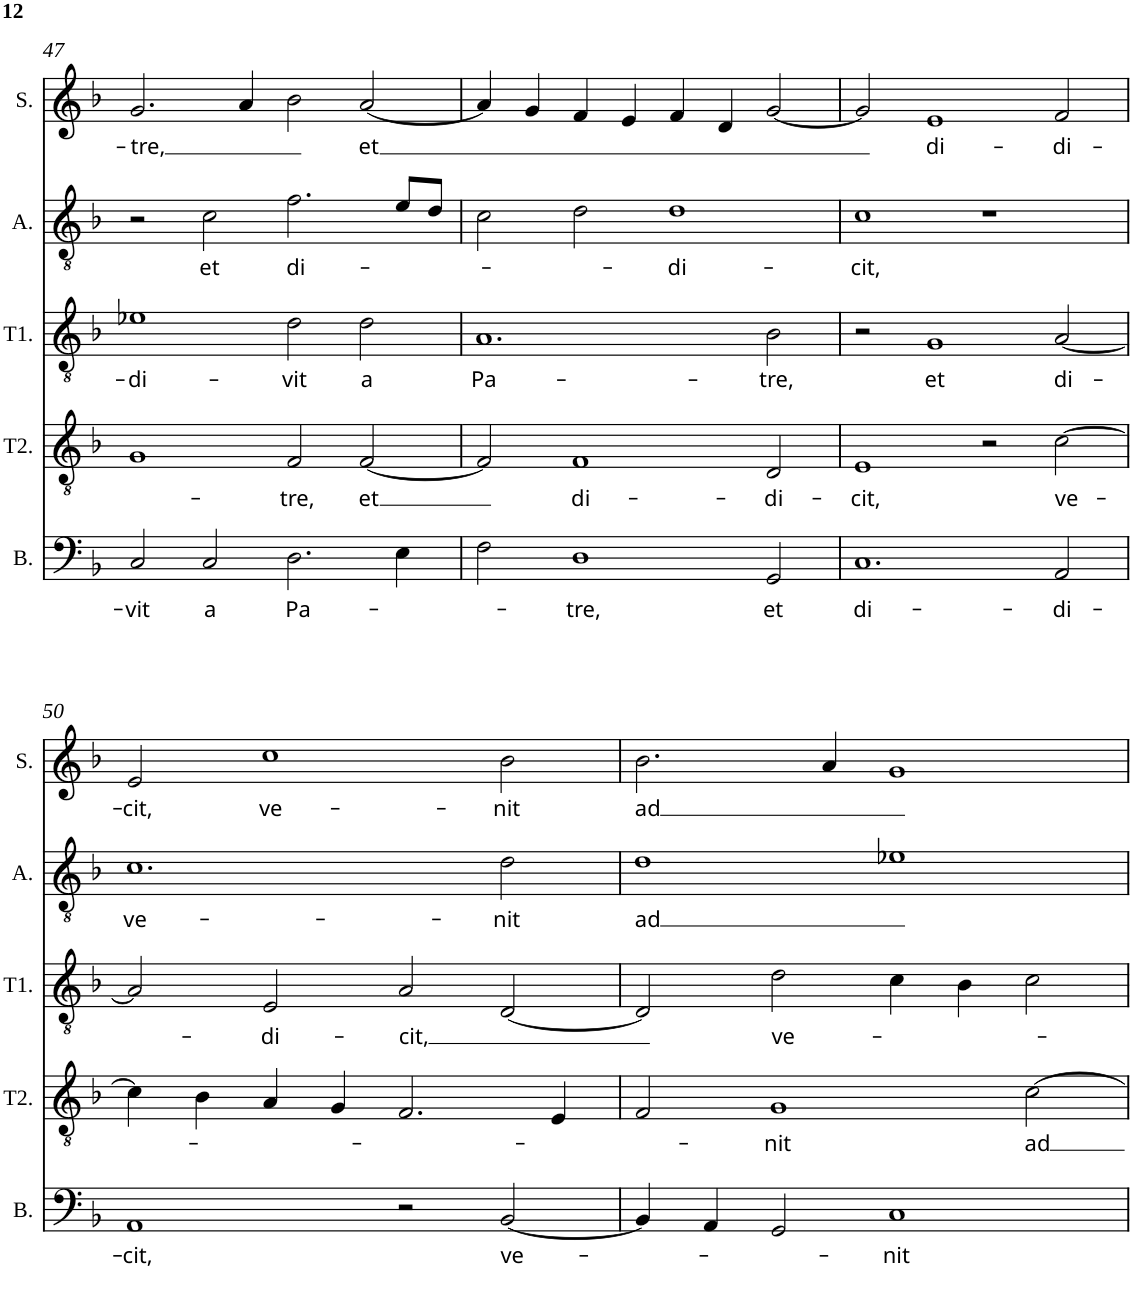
**kern	**text	**kern	**text	**kern	**text	**kern	**text	**kern	**text
*part5	*part5	*part4	*part4	*part3	*part3	*part2	*part2	*part1	*part1
*staff5	*staff5	*staff4	*staff4	*staff3	*staff3	*staff2	*staff2	*staff1	*staff1
*I"B.	*	*I"T2.	*	*I"T1.	*	*I"A.	*	*I"S.	*
*I'B.	*	*I'T2.	*	*I'T1.	*	*I'A.	*	*I'S.	*
!!LO:PB:g=z
*clefF4	*	*clefGv2	*	*clefGv2	*	*clefGv2	*	*clefG2	*
*k[b-]	*	*k[b-]	*	*k[b-]	*	*k[b-]	*	*k[b-]	*
*F:	*	*F:	*	*F:	*	*F:	*	*F:	*
*M4/2	*	*M4/2	*	*M4/2	*	*M4/2	*	*M4/2	*
=47	=47	=47	=47	=47	=47	=47	=47	=47	=47
!	!LO:LY:b	!	!	!	!LO:LY:b	!	!	!	!LO:LY:b
2C/	-vit	1G	.	1e-X	-di-	2r	.	2.g/	-tre,
!	!LO:LY:b	!	!	!	!	!	!LO:LY:b	!	!
2C/	a	.	.	.	.	2c\	et	.	.
.	.	.	.	.	.	.	.	4a/	.
!	!LO:LY:b	!	!LO:LY:b	!	!LO:LY:b	!	!LO:LY:b	!	!
2.D\	Pa-	2F/	-tre,	2d\	-vit	2.f\	di-	2b-\	.
!	!	!	!LO:LY:b	!	!LO:LY:b	!	!	!	!LO:LY:b
.	.	[2F/	et	2d\	a	.	.	[2a/	et
4E\	.	.	.	.	.	8e/L	.	.	.
.	.	.	.	.	.	8d/J	.	.	.
=48	=48	=48	=48	=48	=48	=48	=48	=48	=48
!	!	!	!	!	!LO:LY:b	!	!	!	!
2F\	.	2F/]	.	1.A	Pa-	2c\	.	4a/]	.
.	.	.	.	.	.	.	.	4g/	.
!	!LO:LY:b	!	!LO:LY:b	!	!	!	!	!	!
1D	-tre,	1F	di-	.	.	2d\	.	4f/	.
.	.	.	.	.	.	.	.	4e/	.
!	!	!	!	!	!	!	!LO:LY:b	!	!
.	.	.	.	.	.	1d	-di-	4f/	.
.	.	.	.	.	.	.	.	4d/	.
!	!LO:LY:b	!	!LO:LY:b	!	!LO:LY:b	!	!	!	!
2GG/	et	2D/	-di-	2B-\	-tre,	.	.	[2g/	.
=49	=49	=49	=49	=49	=49	=49	=49	=49	=49
!	!LO:LY:b	!	!LO:LY:b	!	!	!	!LO:LY:b	!	!
1.C	di-	1E	-cit,	2r	.	1c	-cit,	2g/]	.
!	!	!	!	!	!LO:LY:b	!	!	!	!LO:LY:b
.	.	.	.	1G	et	.	.	1e	di-
.	.	2r	.	.	.	1r	.	.	.
!	!LO:LY:b	!	!LO:LY:b	!	!LO:LY:b	!	!	!	!LO:LY:b
2AA/	-di-	[2c\	ve-	[2A/	di-	.	.	2f/	-di-
!!LO:LB:g=z
=50	=50	=50	=50	=50	=50	=50	=50	=50	=50
!	!LO:LY:b	!	!	!	!	!	!LO:LY:b	!	!LO:LY:b
1AA	-cit,	4c\]	.	2A/]	.	1.c	ve-	2e/	-cit,
.	.	4B-\	.	.	.	.	.	.	.
!	!	!	!	!	!LO:LY:b	!	!	!	!LO:LY:b
.	.	4A/	.	2E/	-di-	.	.	1cc	ve-
.	.	4G/	.	.	.	.	.	.	.
!	!	!	!	!	!LO:LY:b	!	!	!	!
2r	.	2.F/	.	2A/	-cit,	.	.	.	.
!	!LO:LY:b	!	!	!	!	!	!LO:LY:b	!	!LO:LY:b
[2BB-/	ve-	.	.	[2D/	.	2d\	-nit	2b-\	-nit
.	.	4E/	.	.	.	.	.	.	.
=51	=51	=51	=51	=51	=51	=51	=51	=51	=51
!	!	!	!	!	!	!	!LO:LY:b	!	!LO:LY:b
4BB-/]	.	2F/	.	2D/]	.	1d	ad	2.b-\	ad
4AA/	.	.	.	.	.	.	.	.	.
!	!	!	!LO:LY:b	!	!LO:LY:b	!	!	!	!
2GG/	.	1G	-nit	2d\	ve-	.	.	.	.
.	.	.	.	.	.	.	.	4a/	.
!	!LO:LY:b	!	!	!	!	!	!	!	!
1C	-nit	.	.	4c\	.	1e-X	.	1g	.
.	.	.	.	4B-\	.	.	.	.	.
!	!	!	!LO:LY:b	!	!	!	!	!	!
.	.	[2c\	ad	2c\	.	.	.	.	.
=	=	=	=	=	=	=	=	=	=
*-	*-	*-	*-	*-	*-	*-	*-	*-	*-
